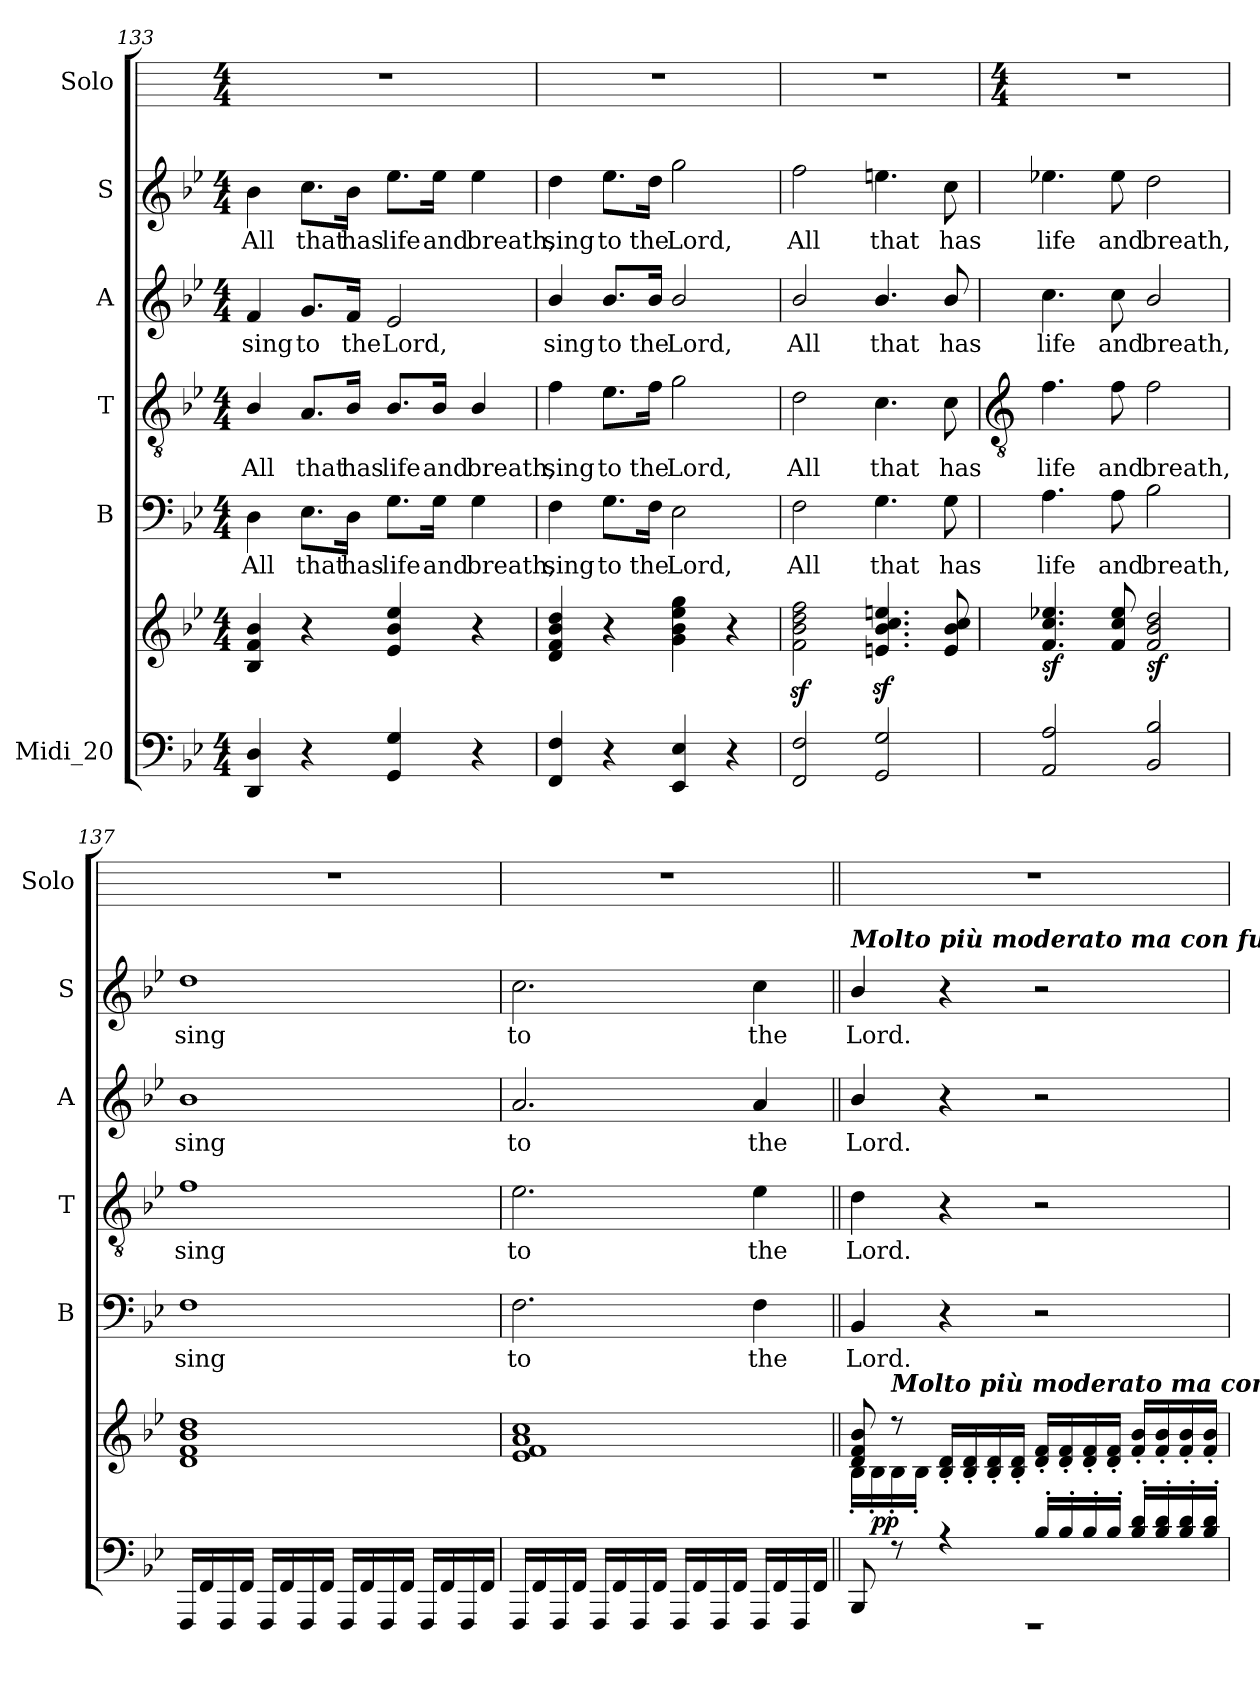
**kern	**kern	**dynam	**kern	**text	**kern	**text	**kern	**text	**kern	**text	**kern
*part6	*part6	*part6	*part5	*part5	*part4	*part4	*part3	*part3	*part2	*part2	*part1
*staff7	*staff6	*staff6/7	*staff5	*staff5	*staff4	*staff4	*staff3	*staff3	*staff2	*staff2	*staff1
*I"Midi_20	*	*	*I"B	*	*I"T	*	*I"A	*	*I"S	*	*I"Solo
*	*	*	*I'B	*	*I'T	*	*I'A	*	*I'S	*	*I'Solo
*clefF4	*clefG2	*	*clefF4	*	*clefGv2	*	*clefG2	*	*clefG2	*	*
*k[b-e-]	*k[b-e-]	*	*k[b-e-]	*	*k[b-e-]	*	*k[b-e-]	*	*k[b-e-]	*	*
*B-:	*B-:	*	*B-:	*	*B-:	*	*B-:	*	*B-:	*	*
*M4/4	*M4/4	*	*M4/4	*	*M4/4	*	*M4/4	*	*M4/4	*	*M4/4
=133	=133	=133	=133	=133	=133	=133	=133	=133	=133	=133	=133
!	!	!	!	!LO:LY:b	!	!LO:LY:b	!	!LO:LY:b	!	!LO:LY:b	!
4DD 4D	4B- 4f 4b-	.	4D	All	4B-/	All	4f	sing	4b-	All	1r
!	!	!	!	!LO:LY:b	!	!LO:LY:b	!	!LO:LY:b	!	!LO:LY:b	!
4r	4r	.	8.E-\L	that	8.A/L	that	8.g/L	to	8.cc\L	that	.
!	!	!	!	!LO:LY:b	!	!LO:LY:b	!	!LO:LY:b	!	!LO:LY:b	!
.	.	.	16D\Jk	has	16B-/Jk	has	16f/Jk	the	16b-\Jk	has	.
!	!	!	!	!LO:LY:b	!	!LO:LY:b	!	!LO:LY:b	!	!LO:LY:b	!
4GG 4G	4e- 4b- 4ee-	.	8.G\L	life	8.B-/L	life	2e-	Lord,	8.ee-\L	life	.
!	!	!	!	!LO:LY:b	!	!LO:LY:b	!	!	!	!LO:LY:b	!
.	.	.	16G\Jk	and	16B-/Jk	and	.	.	16ee-\Jk	and	.
!	!	!	!	!LO:LY:b	!	!LO:LY:b	!	!	!	!LO:LY:b	!
4r	4r	.	4G	breath,	4B-/	breath,	.	.	4ee-	breath,	.
=134	=134	=134	=134	=134	=134	=134	=134	=134	=134	=134	=134
!	!	!	!	!LO:LY:b	!	!LO:LY:b	!	!LO:LY:b	!	!LO:LY:b	!
4FF 4F	4d 4f 4b- 4dd	.	4F	sing	4f	sing	4b-/	sing	4dd	sing	1r
!	!	!	!	!LO:LY:b	!	!LO:LY:b	!	!LO:LY:b	!	!LO:LY:b	!
4r	4r	.	8.G\L	to	8.e-\L	to	8.b-/L	to	8.ee-\L	to	.
!	!	!	!	!LO:LY:b	!	!LO:LY:b	!	!LO:LY:b	!	!LO:LY:b	!
.	.	.	16F\Jk	the	16f\Jk	the	16b-/Jk	the	16dd\Jk	the	.
!	!	!	!	!LO:LY:b	!	!LO:LY:b	!	!LO:LY:b	!	!LO:LY:b	!
4EE- 4E-	4g 4b- 4ee- 4gg	.	2E-	Lord,	2g	Lord,	2b-/	Lord,	2gg	Lord,	.
4r	4r	.	.	.	.	.	.	.	.	.	.
=135	=135	=135	=135	=135	=135	=135	=135	=135	=135	=135	=135
!	!	!	!	!LO:LY:b	!	!LO:LY:b	!	!LO:LY:b	!	!LO:LY:b	!
2FF 2F	2fz< 2b-z< 2ddz< 2ffz<	.	2F	All	2d	All	2b-/	All	2ff	All	1r
!	!	!	!	!LO:LY:b	!	!LO:LY:b	!	!LO:LY:b	!	!LO:LY:b	!
2GG 2G	4.enz< 4.b-z< 4.ccz< 4.eenz<	.	4.G	that	4.c	that	4.b-/	that	4.een	that	.
!	!	!	!	!LO:LY:b	!	!LO:LY:b	!	!LO:LY:b	!	!LO:LY:b	!
.	8e 8b- 8cc	.	8G	has	8c	has	8b-/	has	8cc	has	.
!!LO:LB:g=z
=136	=136	=136	=136	=136	=136	=136	=136	=136	=136	=136	=136
*	*	*	*	*	*clefGv2	*	*	*	*	*	*
*	*	*	*	*	*	*	*	*	*	*	*M4/4
*^	*^	*	*	*	*	*	*	*	*	*	*
!	!	!	!	!LO:DY:b	!	!LO:LY:b	!	!LO:LY:b	!	!LO:LY:b	!	!LO:LY:b	!
2AA 2A	1ryy	4.f 4.cc 4.ee-X	1ryy	sf	4.A	life	4.f	life	4.cc	life	4.ee-X	life	1r
!	!	!	!	!	!	!LO:LY:b	!	!LO:LY:b	!	!LO:LY:b	!	!LO:LY:b	!
.	.	8f 8cc 8ee-	.	.	8A	and	8f	and	8cc	and	8ee-	and	.
!	!	!	!	!LO:DY:b	!	!LO:LY:b	!	!LO:LY:b	!	!LO:LY:b	!	!LO:LY:b	!
2BB- 2B-	.	2f 2b- 2dd	.	sf	2B-	breath,	2f	breath,	2b-/	breath,	2dd	breath,	.
=137	=137	=137	=137	=137	=137	=137	=137	=137	=137	=137	=137	=137	=137
!	!	!	!	!	!	!LO:LY:b	!	!LO:LY:b	!	!LO:LY:b	!	!LO:LY:b	!
16FFFLL	1ryy	1d 1f 1b- 1dd	1ryy	.	1F	sing	1f	sing	1b-	sing	1dd	sing	1r
16FF	.	.	.	.	.	.	.	.	.	.	.	.	.
16FFF	.	.	.	.	.	.	.	.	.	.	.	.	.
16FFJJ	.	.	.	.	.	.	.	.	.	.	.	.	.
16FFFLL	.	.	.	.	.	.	.	.	.	.	.	.	.
16FF	.	.	.	.	.	.	.	.	.	.	.	.	.
16FFF	.	.	.	.	.	.	.	.	.	.	.	.	.
16FFJJ	.	.	.	.	.	.	.	.	.	.	.	.	.
16FFFLL	.	.	.	.	.	.	.	.	.	.	.	.	.
16FF	.	.	.	.	.	.	.	.	.	.	.	.	.
16FFF	.	.	.	.	.	.	.	.	.	.	.	.	.
16FFJJ	.	.	.	.	.	.	.	.	.	.	.	.	.
16FFFLL	.	.	.	.	.	.	.	.	.	.	.	.	.
16FF	.	.	.	.	.	.	.	.	.	.	.	.	.
16FFF	.	.	.	.	.	.	.	.	.	.	.	.	.
16FFJJ	.	.	.	.	.	.	.	.	.	.	.	.	.
=138	=138	=138	=138	=138	=138	=138	=138	=138	=138	=138	=138	=138	=138
!	!	!	!	!	!	!LO:LY:b	!	!LO:LY:b	!	!LO:LY:b	!	!LO:LY:b	!
16FFFLL	1ryy	1e- 1f 1a 1cc	1ryy	.	2.F	to	2.e-	to	2.a	to	2.cc	to	1r
16FF	.	.	.	.	.	.	.	.	.	.	.	.	.
16FFF	.	.	.	.	.	.	.	.	.	.	.	.	.
16FFJJ	.	.	.	.	.	.	.	.	.	.	.	.	.
16FFFLL	.	.	.	.	.	.	.	.	.	.	.	.	.
16FF	.	.	.	.	.	.	.	.	.	.	.	.	.
16FFF	.	.	.	.	.	.	.	.	.	.	.	.	.
16FFJJ	.	.	.	.	.	.	.	.	.	.	.	.	.
16FFFLL	.	.	.	.	.	.	.	.	.	.	.	.	.
16FF	.	.	.	.	.	.	.	.	.	.	.	.	.
16FFF	.	.	.	.	.	.	.	.	.	.	.	.	.
16FFJJ	.	.	.	.	.	.	.	.	.	.	.	.	.
!	!	!	!	!	!	!LO:LY:b	!	!LO:LY:b	!	!LO:LY:b	!	!LO:LY:b	!
16FFFLL	.	.	.	.	4F	the	4e-	the	4a	the	4cc	the	.
16FF	.	.	.	.	.	.	.	.	.	.	.	.	.
16FFF	.	.	.	.	.	.	.	.	.	.	.	.	.
16FFJJ	.	.	.	.	.	.	.	.	.	.	.	.	.
=139||	=139||	=139||	=139||	=139||	=139||	=139||	=139||	=139||	=139||	=139||	=139||	=139||	=139||
!	!	!	!	!	!	!	!	!	!	!	!LO:TX:a:Bi:t=Molto più moderato ma con fuoco	!	!
!	!	!	!	!	!	!LO:LY:b	!	!LO:LY:b	!	!LO:LY:b	!	!LO:LY:b	!
8BBB-	1r	8d 8f 8b-	16B-'\LL	.	4BB-	Lord.	4d	Lord.	4b-/	Lord.	4b-/	Lord.	1r
!	!	!	!	!LO:DY:b	!	!	!	!	!	!	!	!	!
.	.	.	16B-'\	pp	.	.	.	.	.	.	.	.	.
!	!	!LO:TX:a:Bi:t=Molto più moderato ma con fuoco	!	!	!	!	!	!	!	!	!	!	!
8r	.	8r	16B-'\	.	.	.	.	.	.	.	.	.	.
.	.	.	16B-'\JJ	.	.	.	.	.	.	.	.	.	.
4r	.	16B-' 16d'LL	4ryy	.	4r	.	4r	.	4r	.	4r	.	.
.	.	16B-' 16d'	.	.	.	.	.	.	.	.	.	.	.
.	.	16B-' 16d'	.	.	.	.	.	.	.	.	.	.	.
.	.	16B-' 16d'JJ	.	.	.	.	.	.	.	.	.	.	.
16B-'LL	.	16d' 16f'LL	2ryy	.	2r	.	2r	.	2r	.	2r	.	.
16B-'	.	16d' 16f'	.	.	.	.	.	.	.	.	.	.	.
16B-'	.	16d' 16f'	.	.	.	.	.	.	.	.	.	.	.
16B-'JJ	.	16d' 16f'JJ	.	.	.	.	.	.	.	.	.	.	.
16B-' 16d'LL	.	16f' 16b-'LL	.	.	.	.	.	.	.	.	.	.	.
16B-' 16d'	.	16f' 16b-'	.	.	.	.	.	.	.	.	.	.	.
16B-' 16d'	.	16f' 16b-'	.	.	.	.	.	.	.	.	.	.	.
16B-' 16d'JJ	.	16f' 16b-'JJ	.	.	.	.	.	.	.	.	.	.	.
*v	*v	*	*	*	*	*	*	*	*	*	*	*	*
*	*v	*v	*	*	*	*	*	*	*	*	*	*
=	=	=	=	=	=	=	=	=	=	=	=
*-	*-	*-	*-	*-	*-	*-	*-	*-	*-	*-	*-
